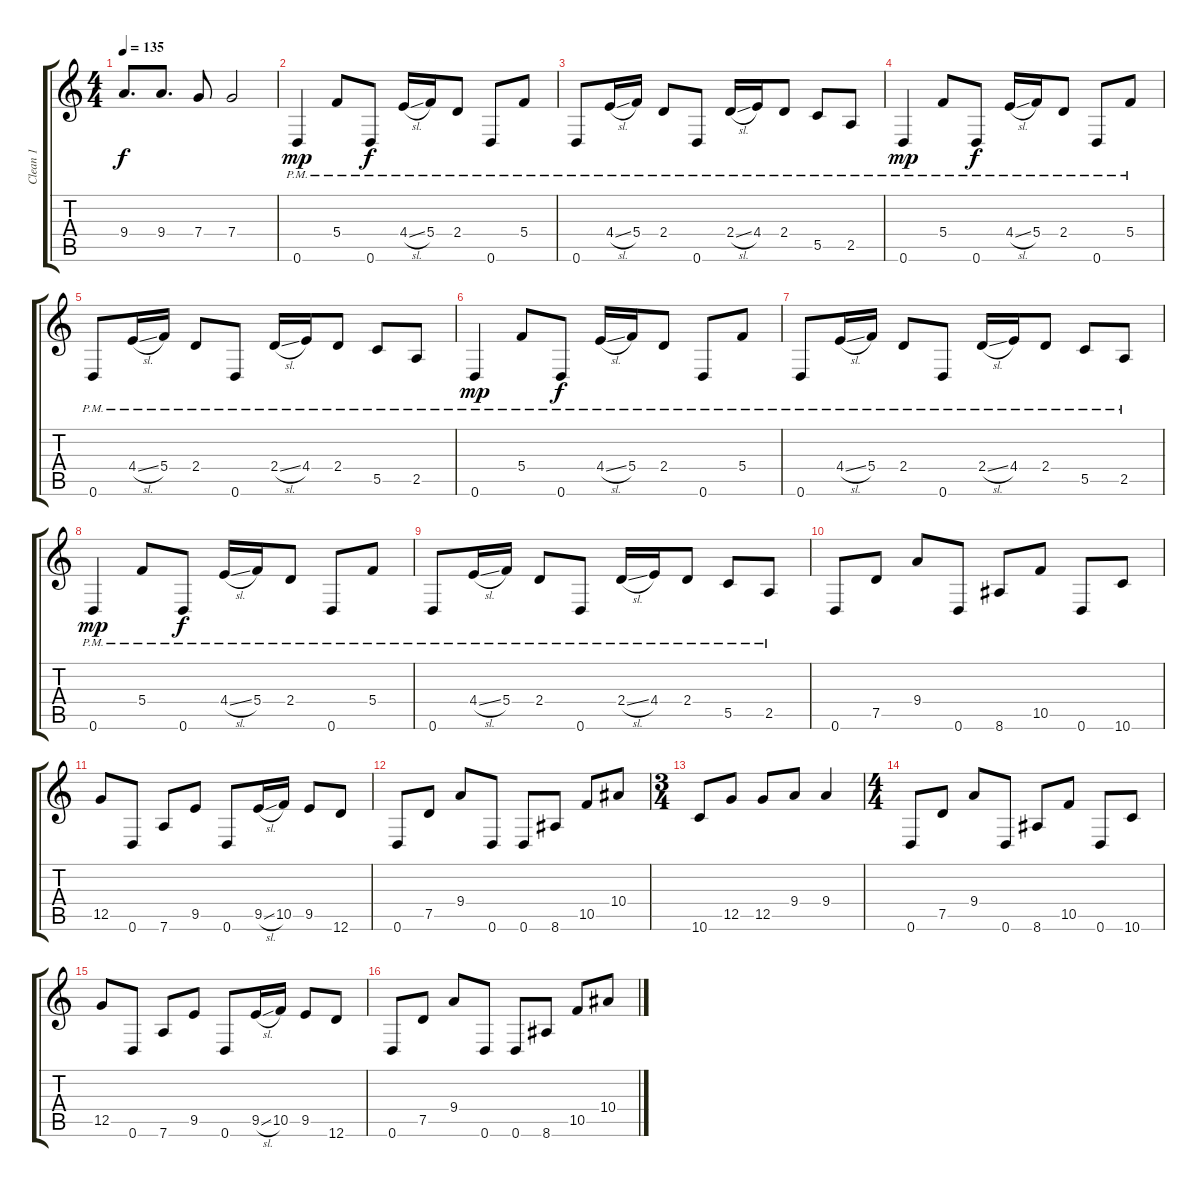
\track ("Clean 1" "Clean 1") {instrument electricguitarjazz}
\staff {score tabs}
\tuning (D4 A3 F3 C3 G2 D2) {hide}
\ts (4 4)
\tempo 135
\clef g2
\ks c
9.4.8{d dy f} 9.4.8{d} 7.4.8 7.4.2 |
0.6{pm}.4{dy mp volume 12} 5.4{pm}.8 0.6{pm}.8{dy f} 4.4{sl pm}.16 5.4{pm}.16 2.4{pm}.8 0.6{pm}.8 5.4{pm}.8 |
0.6{pm}.8 4.4{sl pm}.16 5.4{pm}.16 2.4{pm}.8 0.6{pm}.8 2.4{sl pm}.16 4.4{pm}.16 2.4{pm}.8 5.5{pm}.8 2.5{pm}.8 |
0.6{pm}.4{dy mp} 5.4{pm}.8 0.6{pm}.8{dy f} 4.4{sl pm}.16 5.4{pm}.16 2.4{pm}.8 0.6{pm}.8 5.4{pm}.8 |
0.6{pm}.8 4.4{sl pm}.16 5.4{pm}.16 2.4{pm}.8 0.6{pm}.8 2.4{sl pm}.16 4.4{pm}.16 2.4{pm}.8 5.5{pm}.8 2.5{pm}.8 |
0.6{pm}.4{dy mp} 5.4{pm}.8 0.6{pm}.8{dy f} 4.4{sl pm}.16 5.4{pm}.16 2.4{pm}.8 0.6{pm}.8 5.4{pm}.8 |
0.6{pm}.8 4.4{sl pm}.16 5.4{pm}.16 2.4{pm}.8 0.6{pm}.8 2.4{sl pm}.16 4.4{pm}.16 2.4{pm}.8 5.5{pm}.8 2.5{pm}.8 |
0.6{pm}.4{dy mp} 5.4{pm}.8 0.6{pm}.8{dy f} 4.4{sl pm}.16 5.4{pm}.16 2.4{pm}.8 0.6{pm}.8 5.4{pm}.8 |
0.6{pm}.8 4.4{sl pm}.16 5.4{pm}.16 2.4{pm}.8 0.6{pm}.8 2.4{sl pm}.16 4.4{pm}.16 2.4{pm}.8 5.5{pm}.8 2.5{pm}.8 |
0.6.8 7.5.8 9.4.8 0.6.8 8.6.8 10.5.8 0.6.8 10.6.8 |
12.5.8 0.6.8 7.6.8 9.5.8 0.6.8 9.5{sl}.16 10.5.16 9.5.8 12.6.8 |
0.6.8 7.5.8 9.4.8 0.6.8 0.6.8 8.6.8 10.5.8 10.4.8 |
\ts (3 4)
10.6.8 12.5.8 12.5.8 9.4.8 9.4.4 |
\ts (4 4)
0.6.8 7.5.8 9.4.8 0.6.8 8.6.8 10.5.8 0.6.8 10.6.8 |
12.5.8 0.6.8 7.6.8 9.5.8 0.6.8 9.5{sl}.16 10.5.16 9.5.8 12.6.8 |
0.6.8 7.5.8 9.4.8 0.6.8 0.6.8 8.6.8 10.5.8 10.4.8
